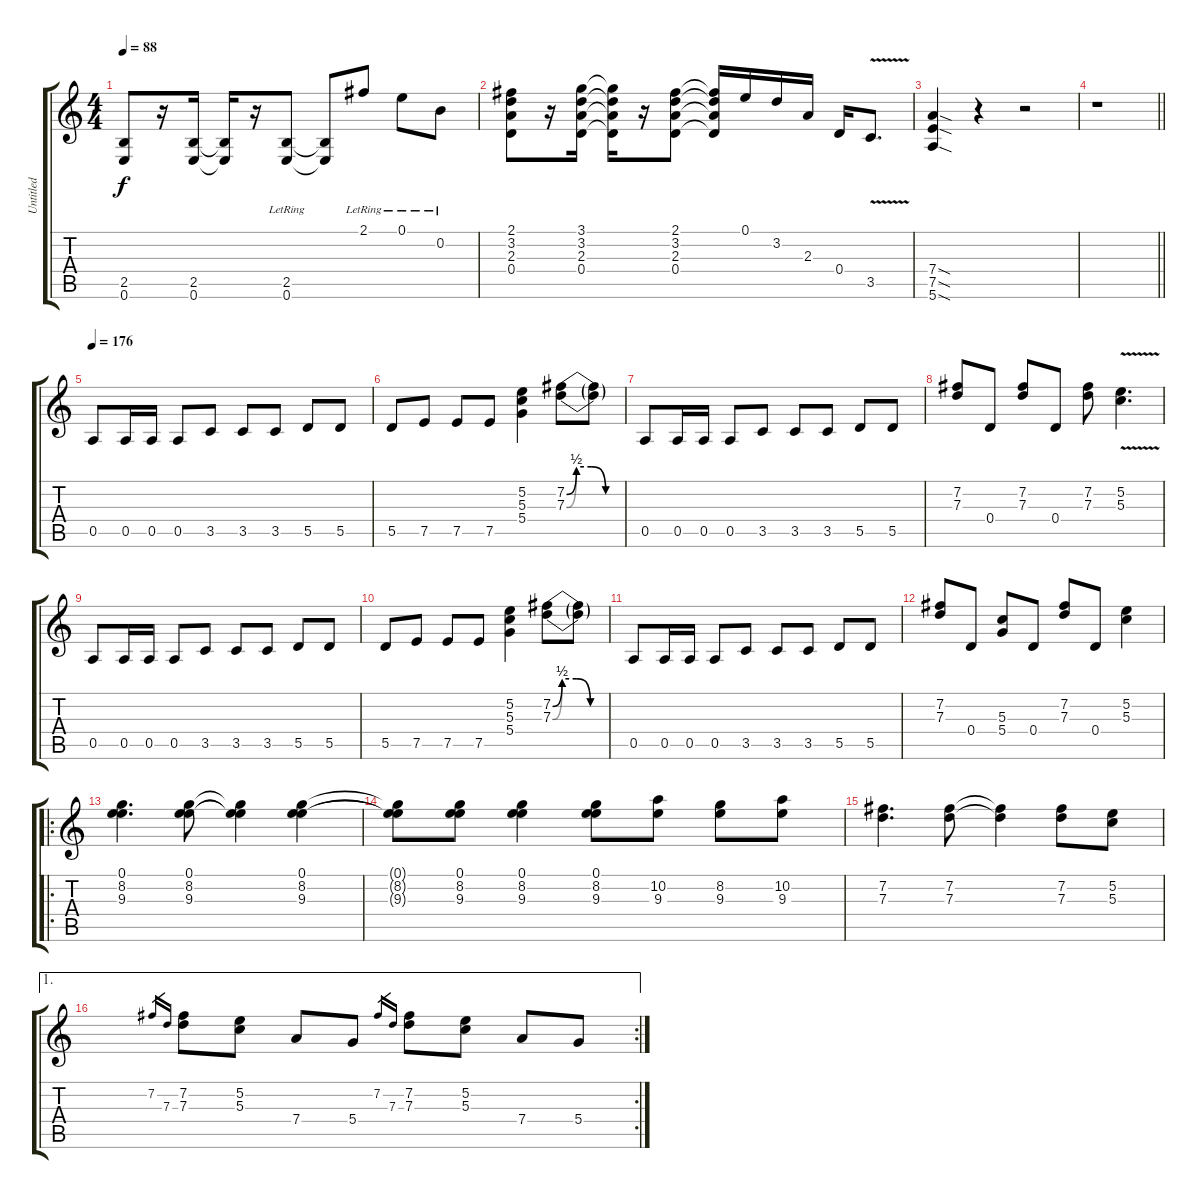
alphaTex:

\track ("Untitled" "Untitled") {instrument overdrivenguitar}
\staff {score tabs}
\tuning (E4 B3 G3 D3 A2 E2) {hide}
\ts (4 4)
\tempo 88
\clef g2
\ks c
(2.5 0.6).8{dy f} r.16 (2.5 0.6).16 (2.5{t} 0.6{t}).16 r.16 (2.5{lr} 0.6{lr}).8 (2.5{t} 0.6{t}).8 2.1{lr}.8 0.1{lr}.8 0.2{lr}.8 |
(2.1 3.2 2.3 0.4).8 r.16 (3.1 3.2 2.3 0.4).16 (3.1{t} 3.2{t} 2.3{t} 0.4{t}).16 r.16 (2.1 3.2 2.3 0.4).8 (2.1{t} 3.2{t} 2.3{t} 0.4{t}).16 0.1.16 3.2.16 2.3.16 0.4.16 3.5{v}.8{d} |
(7.4{sod} 7.5{sod} 5.6{sod}).4 r.4 r.2 |
\barLineRight lightlight
r.1 |
\tempo 176
0.5.8 0.5.16 0.5.16 0.5.8 3.5.8 3.5.8 3.5.8 5.5.8 5.5.8 |
5.5.8 7.5.8 7.5.8 7.5.8 (5.2 5.3 5.4).4 (7.2{be (custom 0 0 10 2 25 2 40 0 60 0)} 7.3{be (custom 0 0 10 2 25 2 40 0 60 0)}).8 (7.2{t} 7.3{t}).8 |
0.5.8 0.5.16 0.5.16 0.5.8 3.5.8 3.5.8 3.5.8 5.5.8 5.5.8 |
(7.2 7.3).8 0.4.8 (7.2 7.3).8 0.4.8 (7.2 7.3).8 (5.2{v} 5.3{v}).4{d} |
0.5.8 0.5.16 0.5.16 0.5.8 3.5.8 3.5.8 3.5.8 5.5.8 5.5.8 |
5.5.8 7.5.8 7.5.8 7.5.8 (5.2 5.3 5.4).4 (7.2{be (custom 0 0 10 2 25 2 40 0 60 0)} 7.3{be (custom 0 0 10 2 25 2 40 0 60 0)}).8 (7.2{t} 7.3{t}).8 |
0.5.8 0.5.16 0.5.16 0.5.8 3.5.8 3.5.8 3.5.8 5.5.8 5.5.8 |
(7.2 7.3).8 0.4.8 (5.3 5.4).8 0.4.8 (7.2 7.3).8 0.4.8 (5.2 5.3).4 |
\ro
(0.1 8.2 9.3).4{d} (0.1 8.2 9.3).8 (0.1{t} 8.2{t} 9.3{t}).4 (0.1 8.2 9.3).4 |
(0.1{t} 8.2{t} 9.3{t}).8 (0.1 8.2 9.3).8 (0.1 8.2 9.3).4 (0.1 8.2 9.3).8 (10.2 9.3).8 (8.2 9.3).8 (10.2 9.3).8 |
(7.2 7.3).4{d} (7.2 7.3).8 (7.2{t} 7.3{t}).4 (7.2 7.3).8 (5.2 5.3).8 |
\ae 1
\rc 2
7.2.16{gr} 7.3.16{gr} (7.2 7.3).8 (5.2 5.3).8 7.4.8 5.4.8 7.2.16{gr} 7.3.16{gr} (7.2 7.3).8 (5.2 5.3).8 7.4.8 5.4.8
